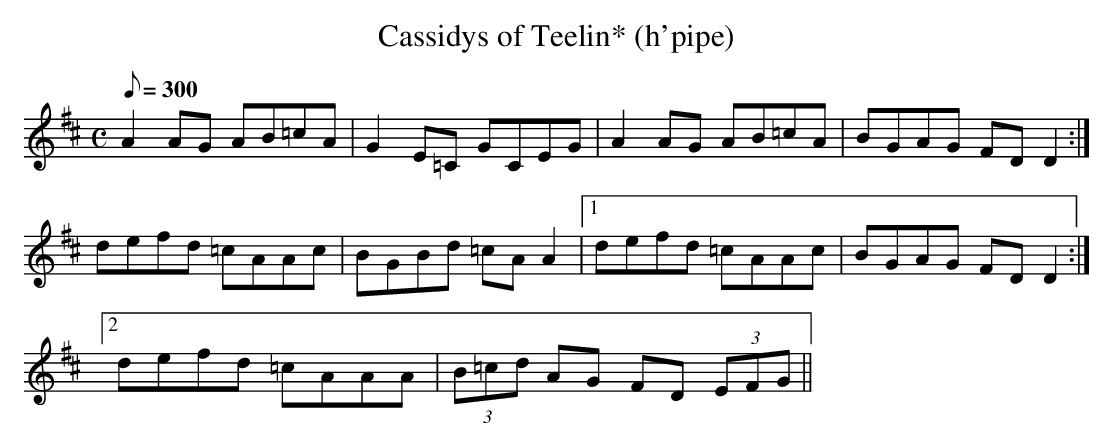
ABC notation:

X:1
T:Cassidys of Teelin* (h'pipe) % nf<bb
L:1/8
M:C
Q:300
K:D major
A2AG AB=cA|G2E=C GCEG|A2AG AB=cA|BGAG FDD2:|
defd =cAAc|BGBd =cAA2|1 defd =cAAc|BGAG FDD2:|
[2 defd =cAAA|(3B=cd AG FD (3EFG||
